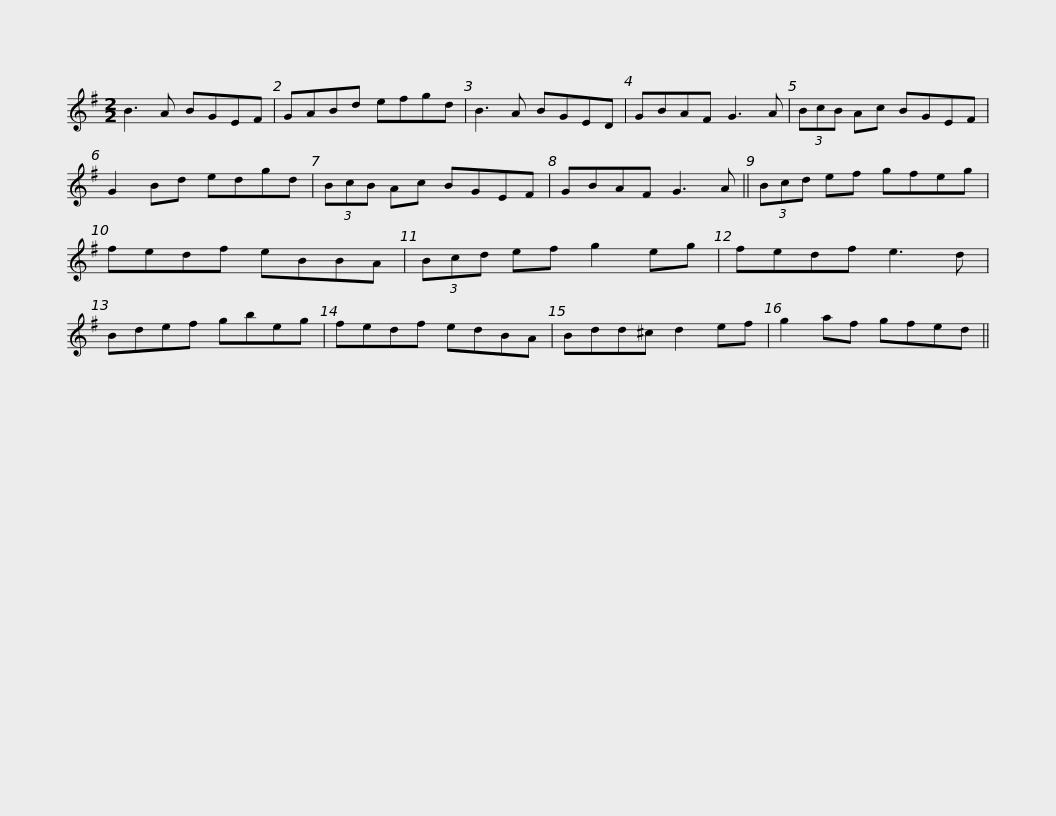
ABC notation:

X:1
L:1/8
M:2/2
I:linebreak $
K:G
V:1 treble
V:1
 B3 A BGEF | GABd efgd | B3 A BGED | GBAF G3 A | (3BcB Ac BGEF | %5
 G2 Bd edgd |$ (3BcB Ac BGEF | GBAF G3 A || (3Bcd ef gfeg | fedf eBBA | %10
 (3Bcd ef g2 eg |$ fedf e3 d | Bdef gbeg | fedf edBA | Bdd^c d2 ef | %15
 g2 af gfed || %16
